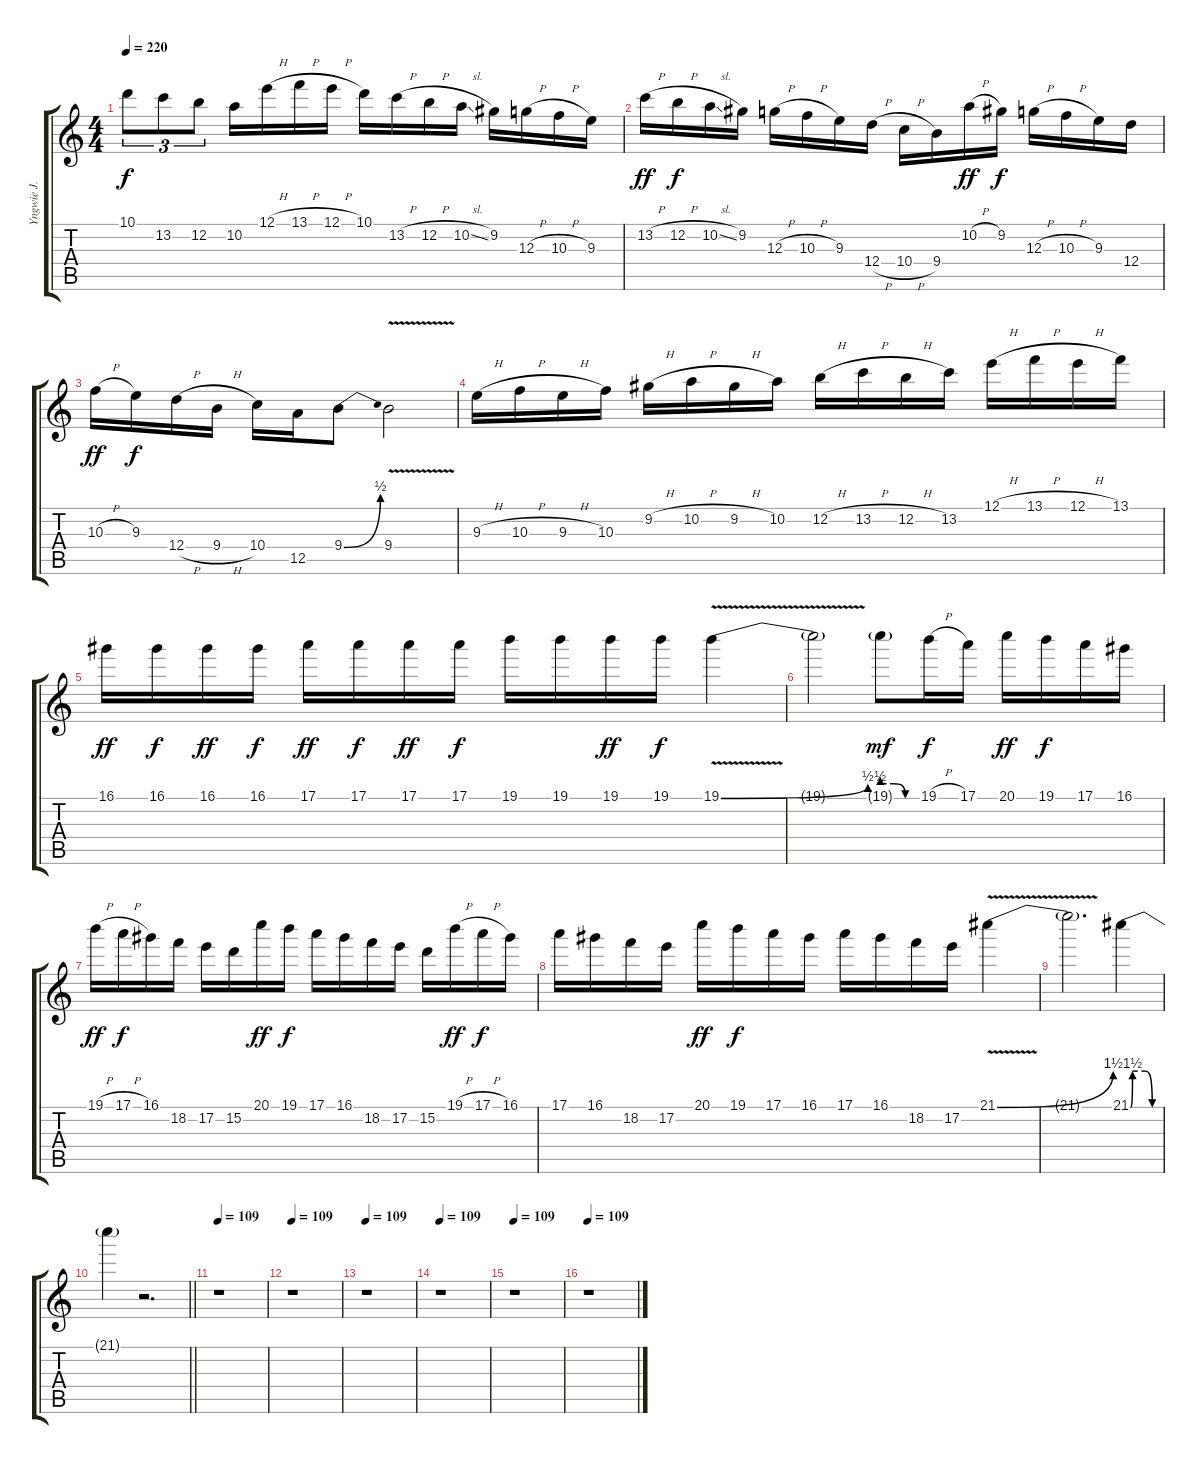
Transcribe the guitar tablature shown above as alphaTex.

\track ("Yngwie J. Malmsteen (Guitar I)" "Yngwie J. ") {instrument overdrivenguitar}
\staff {score tabs}
\tuning (E4 B3 G3 D3 A2 E2) {hide}
\ts (4 4)
\tempo 220
\clef g2
\ks c
10.1.8{tu (3 2) dy f} 13.2.8{tu (3 2)} 12.2.8{tu (3 2)} 10.2.16 12.1{h}.16 13.1{h}.16 12.1{h}.16 10.1.16 13.2{h}.16 12.2{h}.16 10.2{sl}.16 9.2.16 12.3{h}.16 10.3{h}.16 9.3.16 |
13.2{h}.16{dy ff} 12.2{h}.16{dy f} 10.2{sl}.16 9.2.16 12.3{h}.16 10.3{h}.16 9.3.16 12.4{h}.16 10.4{h}.16 9.4.16 10.2{h}.16{dy ff} 9.2.16{dy f} 12.3{h}.16 10.3{h}.16 9.3.16 12.4.16 |
10.3{h}.16{dy ff} 9.3.16{dy f} 12.4{h}.16 9.4{h}.16 10.4.16 12.5.16 9.4{be (bend 0 0 60 2)}.8 9.4{v}.2 |
9.3{h}.16 10.3{h}.16 9.3{h}.16 10.3.16 9.2{h}.16 10.2{h}.16 9.2{h}.16 10.2.16 12.2{h}.16 13.2{h}.16 12.2{h}.16 13.2.16 12.1{h}.16 13.1{h}.16 12.1{h}.16 13.1.16 |
16.1.16{dy ff} 16.1.16{dy f} 16.1.16{dy ff} 16.1.16{dy f} 17.1.16{dy ff} 17.1.16{dy f} 17.1.16{dy ff} 17.1.16{dy f} 19.1.16 19.1.16 19.1.16{dy ff} 19.1.16{dy f} 19.1{be (bend 0 0 60 2) v}.4 |
19.1{t}.2 19.1{be (custom 0 2 20 2 40 0 60 0) g}.8{dy mf} 19.1{h}.16{dy f} 17.1.16 20.1.16{dy ff} 19.1.16{dy f} 17.1.16 16.1.16 |
19.1{h}.16{dy ff} 17.1{h}.16{dy f} 16.1.16 18.2.16 17.2.16 15.2.16 20.1.16{dy ff} 19.1.16{dy f} 17.1.16 16.1.16 18.2.16 17.2.16 15.2.16 19.1{h}.16{dy ff} 17.1{h}.16{dy f} 16.1.16 |
17.1.16 16.1.16 18.2.16 17.2.16 20.1.16{dy ff} 19.1.16{dy f} 17.1.16 16.1.16 17.1.16 16.1.16 18.2.16 17.2.16 21.1{be (bend 0 0 60 6) v}.4 |
21.1{t}.2{d} 21.1{be (custom 0 0 4 6 15 6 30 6 45 0 60 0)}.4 |
\barLineRight lightlight
21.1{t}.4 r.2{d} |
\tempo 109
r.1 |
\tempo 109
r.1 |
\tempo 109
r.1 |
\tempo 109
r.1 |
\tempo 109
r.1 |
\tempo 109
r.1
